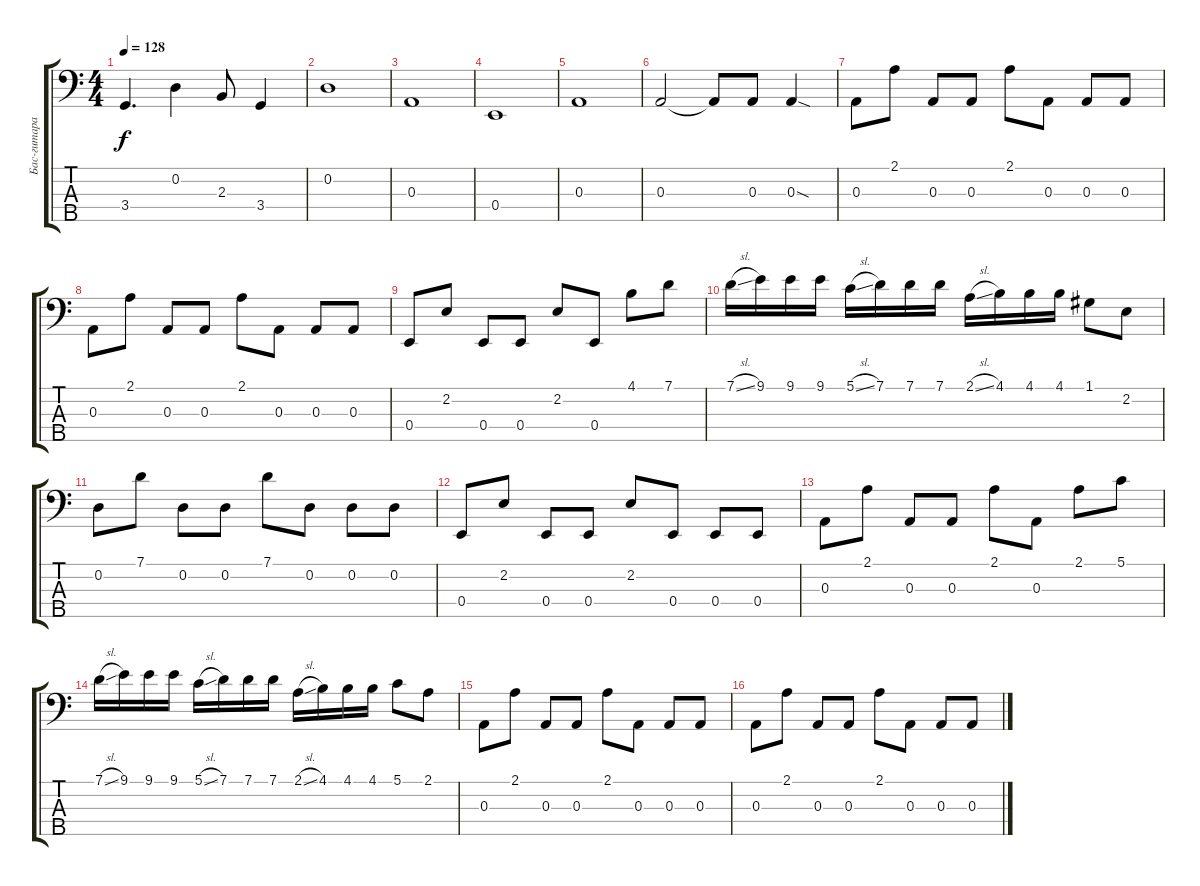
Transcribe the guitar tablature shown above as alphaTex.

\track ("Бас-гитара" "Бас-гитара") {instrument electricbassfinger}
\staff {score tabs}
\tuning (G2 D2 A1 E1 B0) {hide}
\ts (4 4)
\tempo 128
\clef f4
\ks c
3.4.4{d dy f} 0.2.4 2.3.8 3.4.4 |
0.2.1 |
0.3.1 |
0.4.1 |
0.3.1 |
0.3.2 0.3{t}.8 0.3.8 0.3{sod}.4 |
0.3.8 2.1.8 0.3.8 0.3.8 2.1.8 0.3.8 0.3.8 0.3.8 |
0.3.8 2.1.8 0.3.8 0.3.8 2.1.8 0.3.8 0.3.8 0.3.8 |
0.4.8 2.2.8 0.4.8 0.4.8 2.2.8 0.4.8 4.1.8 7.1.8 |
7.1{sl}.16 9.1.16 9.1.16 9.1.16 5.1{sl}.16 7.1.16 7.1.16 7.1.16 2.1{sl}.16 4.1.16 4.1.16 4.1.16 1.1.8 2.2.8 |
0.2.8 7.1.8 0.2.8 0.2.8 7.1.8 0.2.8 0.2.8 0.2.8 |
0.4.8 2.2.8 0.4.8 0.4.8 2.2.8 0.4.8 0.4.8 0.4.8 |
0.3.8 2.1.8 0.3.8 0.3.8 2.1.8 0.3.8 2.1.8 5.1.8 |
7.1{sl}.16 9.1.16 9.1.16 9.1.16 5.1{sl}.16 7.1.16 7.1.16 7.1.16 2.1{sl}.16 4.1.16 4.1.16 4.1.16 5.1.8 2.1.8 |
0.3.8 2.1.8 0.3.8 0.3.8 2.1.8 0.3.8 0.3.8 0.3.8 |
0.3.8 2.1.8 0.3.8 0.3.8 2.1.8 0.3.8 0.3.8 0.3.8
